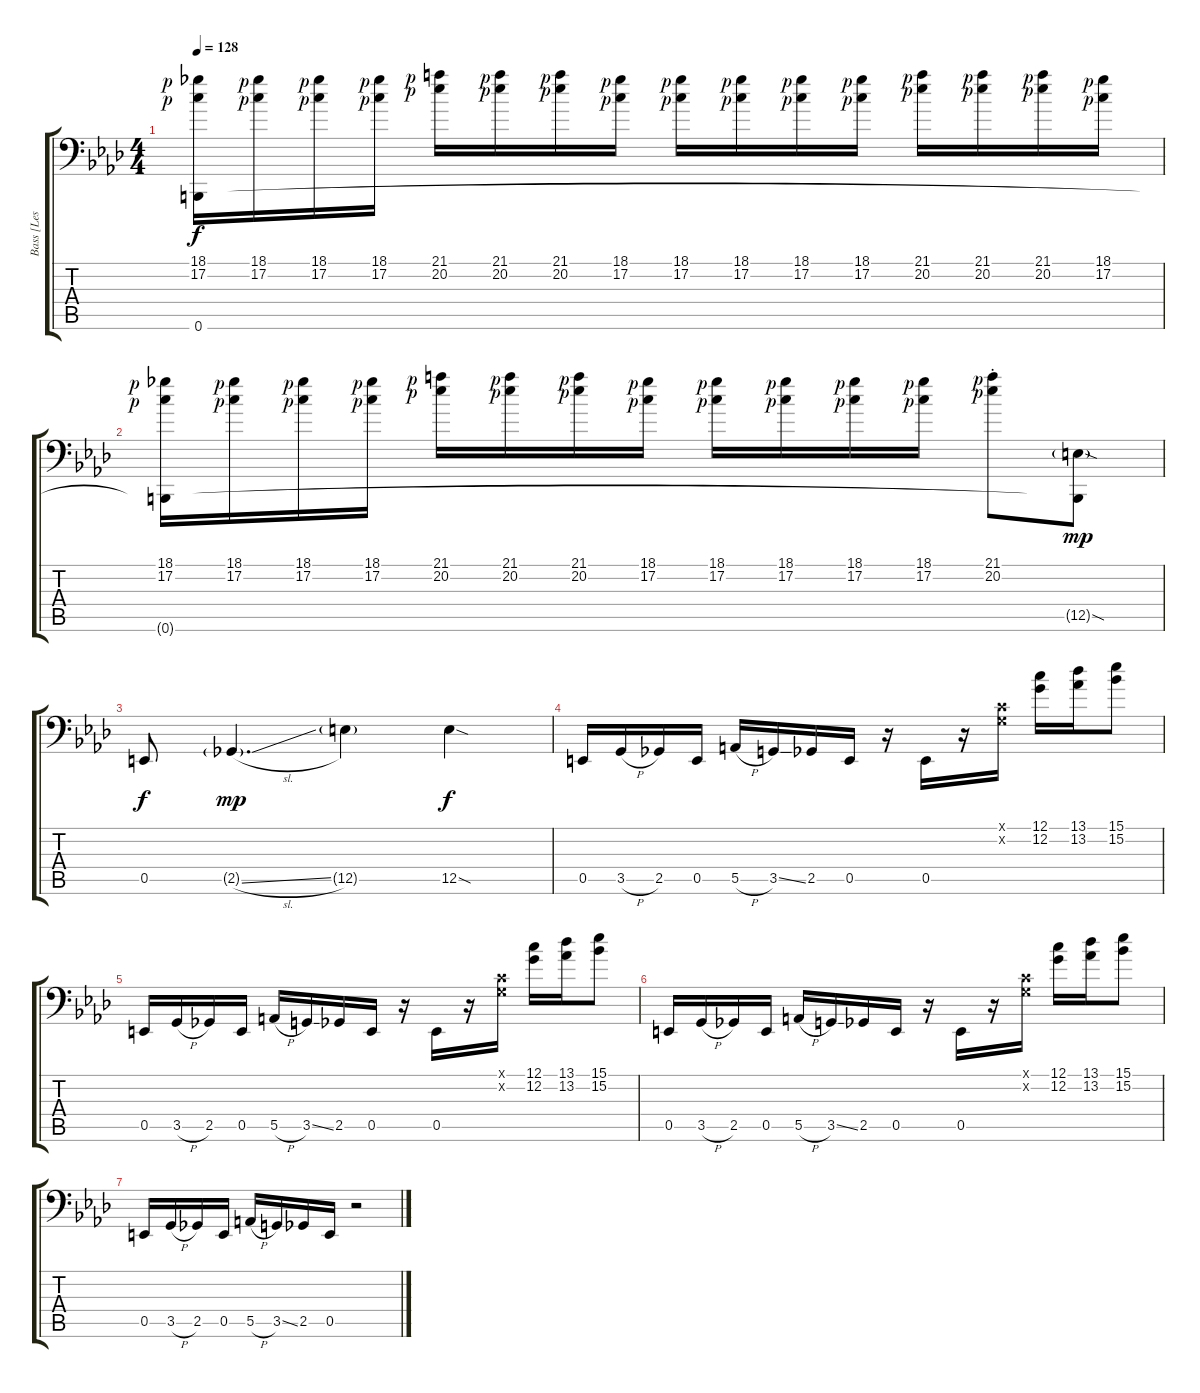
\track ("Bass [Les Claypool]" "Bass [Les ") {instrument slapbass1}
\staff {score tabs}
\tuning (C3 G2 D2 A1 E1 B0) {hide}
\ts (4 4)
\tempo 128
\clef f4
\ks ab
(18.1{rf 1} 17.2{rf 1} 0.6{t}).16{dy f} (18.1{rf 1} 17.2{rf 1}).16 (18.1{rf 1} 17.2{rf 1}).16 (18.1{rf 1} 17.2{rf 1}).16 (21.1{rf 1} 20.2{rf 1}).16 (21.1{rf 1} 20.2{rf 1}).16 (21.1{rf 1} 20.2{rf 1}).16 (18.1{rf 1} 17.2{rf 1}).16 (18.1{rf 1} 17.2{rf 1}).16 (18.1{rf 1} 17.2{rf 1}).16 (18.1{rf 1} 17.2{rf 1}).16 (18.1{rf 1} 17.2{rf 1}).16 (21.1{rf 1} 20.2{rf 1}).16 (21.1{rf 1} 20.2{rf 1}).16 (21.1{rf 1} 20.2{rf 1}).16 (18.1{rf 1} 17.2{rf 1}).16 |
(18.1{rf 1} 17.2{rf 1} 0.6{t}).16 (18.1{rf 1} 17.2{rf 1}).16 (18.1{rf 1} 17.2{rf 1}).16 (18.1{rf 1} 17.2{rf 1}).16 (21.1{rf 1} 20.2{rf 1}).16 (21.1{rf 1} 20.2{rf 1}).16 (21.1{rf 1} 20.2{rf 1}).16 (18.1{rf 1} 17.2{rf 1}).16 (18.1{rf 1} 17.2{rf 1}).16 (18.1{rf 1} 17.2{rf 1}).16 (18.1{rf 1} 17.2{rf 1}).16 (18.1{rf 1} 17.2{rf 1}).16 (21.1{st rf 1} 20.2{st rf 1}).8 (12.5{sod g} 0.6{t}).8{dy mp} |
0.5.8{dy f} 2.5{sl g}.4{d dy mp} 12.5{g}.4 12.5{sod}.4{dy f} |
0.5.16 3.5{h}.16 2.5.16 0.5.16 5.5{h}.16 3.5{ss}.16 2.5.16 0.5.16 r.16 0.5.16 r.16 (0.1{x} 0.2{x}).16 (12.1 12.2).16 (13.1 13.2).16 (15.1 15.2).8 |
0.5.16 3.5{h}.16 2.5.16 0.5.16 5.5{h}.16 3.5{ss}.16 2.5.16 0.5.16 r.16 0.5.16 r.16 (0.1{x} 0.2{x}).16 (12.1 12.2).16 (13.1 13.2).16 (15.1 15.2).8 |
0.5.16 3.5{h}.16 2.5.16 0.5.16 5.5{h}.16 3.5{ss}.16 2.5.16 0.5.16 r.16 0.5.16 r.16 (0.1{x} 0.2{x}).16 (12.1 12.2).16 (13.1 13.2).16 (15.1 15.2).8 |
0.5.16 3.5{h}.16 2.5.16 0.5.16 5.5{h}.16 3.5{ss}.16 2.5.16 0.5.16 r.2
